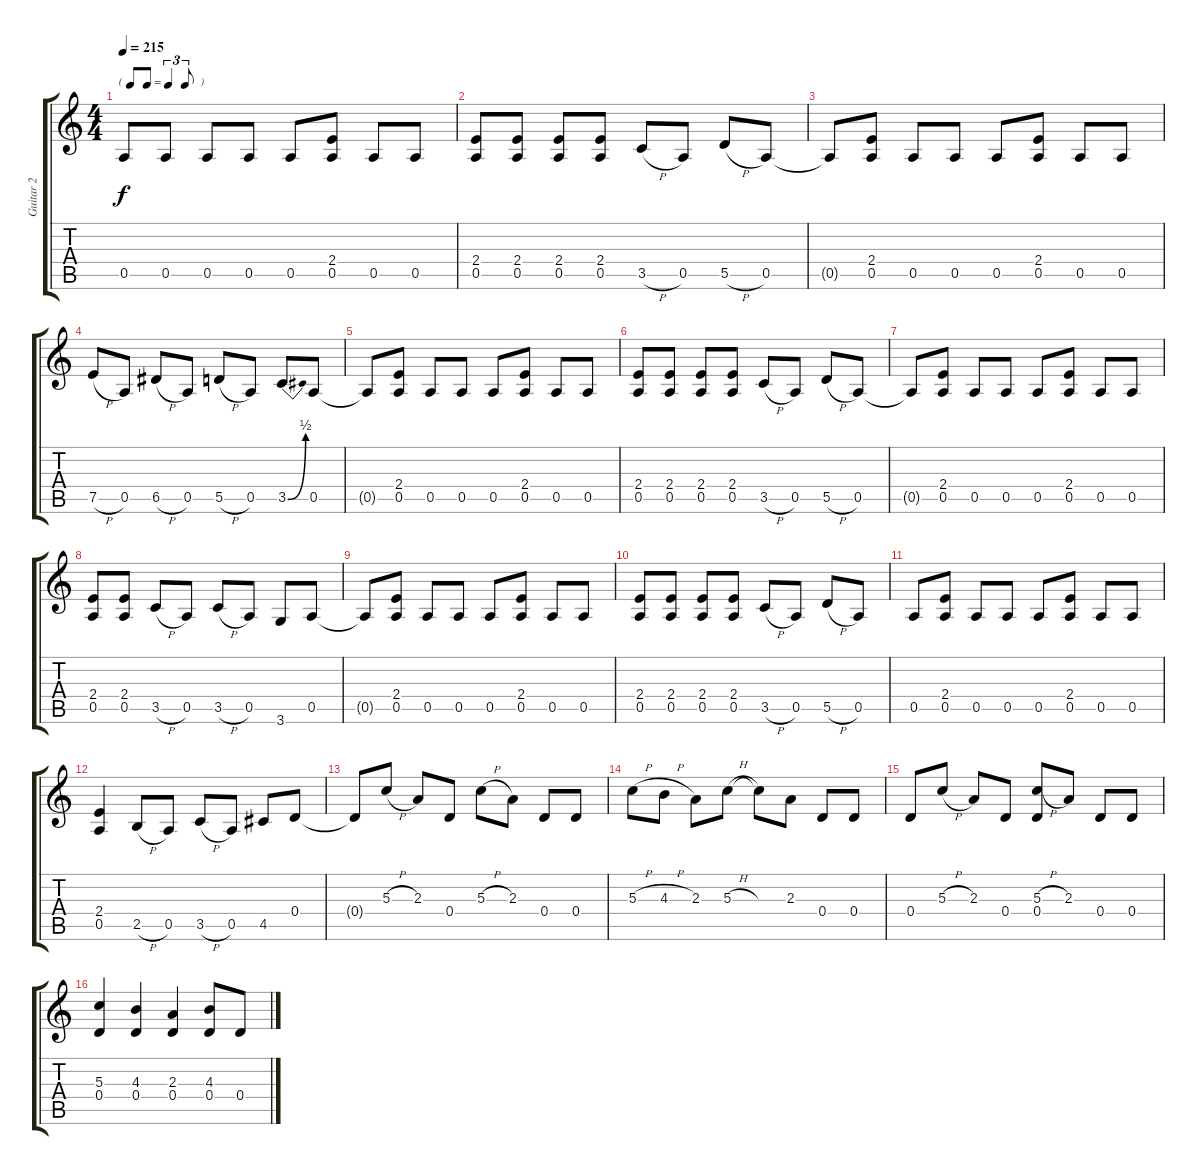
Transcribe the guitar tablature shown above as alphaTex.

\track ("Guitar 2" "Guitar 2") {instrument overdrivenguitar}
\staff {score tabs}
\tuning (E4 B3 G3 D3 A2 E2) {hide}
\ts (4 4)
\tf triplet8th
\tempo 215
\clef g2
\ks c
0.5{t}.8{dy f} 0.5.8 0.5.8 0.5.8 0.5.8 (2.4 0.5).8 0.5.8 0.5.8 |
(2.4 0.5).8 (2.4 0.5).8 (2.4 0.5).8 (2.4 0.5).8 3.5{h}.8 0.5.8 5.5{h}.8 0.5.8 |
0.5{t}.8 (2.4 0.5).8 0.5.8 0.5.8 0.5.8 (2.4 0.5).8 0.5.8 0.5.8 |
7.5{h}.8 0.5.8 6.5{h}.8 0.5.8 5.5{h}.8 0.5.8 3.5{be (bend 0 0 60 2)}.8 0.5.8 |
0.5{t}.8 (2.4 0.5).8 0.5.8 0.5.8 0.5.8 (2.4 0.5).8 0.5.8 0.5.8 |
(2.4 0.5).8 (2.4 0.5).8 (2.4 0.5).8 (2.4 0.5).8 3.5{h}.8 0.5.8 5.5{h}.8 0.5.8 |
0.5{t}.8 (2.4 0.5).8 0.5.8 0.5.8 0.5.8 (2.4 0.5).8 0.5.8 0.5.8 |
(2.4 0.5).8 (2.4 0.5).8 3.5{h}.8 0.5.8 3.5{h}.8 0.5.8 3.6.8 0.5.8 |
0.5{t}.8 (2.4 0.5).8 0.5.8 0.5.8 0.5.8 (2.4 0.5).8 0.5.8 0.5.8 |
(2.4 0.5).8 (2.4 0.5).8 (2.4 0.5).8 (2.4 0.5).8 3.5{h}.8 0.5.8 5.5{h}.8 0.5.8 |
0.5.8 (2.4 0.5).8 0.5.8 0.5.8 0.5.8 (2.4 0.5).8 0.5.8 0.5.8 |
(2.4 0.5).4 2.5{h}.8 0.5.8 3.5{h}.8 0.5.8 4.5.8 0.4.8 |
0.4{t}.8 5.3{h}.8 2.3.8 0.4.8 5.3{h}.8 2.3.8 0.4.8 0.4.8 |
5.3{h}.8 4.3{h}.8 2.3.8 5.3{h}.8 5.3{t}.8 2.3.8 0.4.8 0.4.8 |
0.4.8 5.3{h}.8 2.3.8 0.4.8 (5.3{h} 0.4).8 2.3.8 0.4.8 0.4.8 |
(5.3 0.4).4 (4.3 0.4).4 (2.3 0.4).4 (4.3 0.4).8 0.4.8
